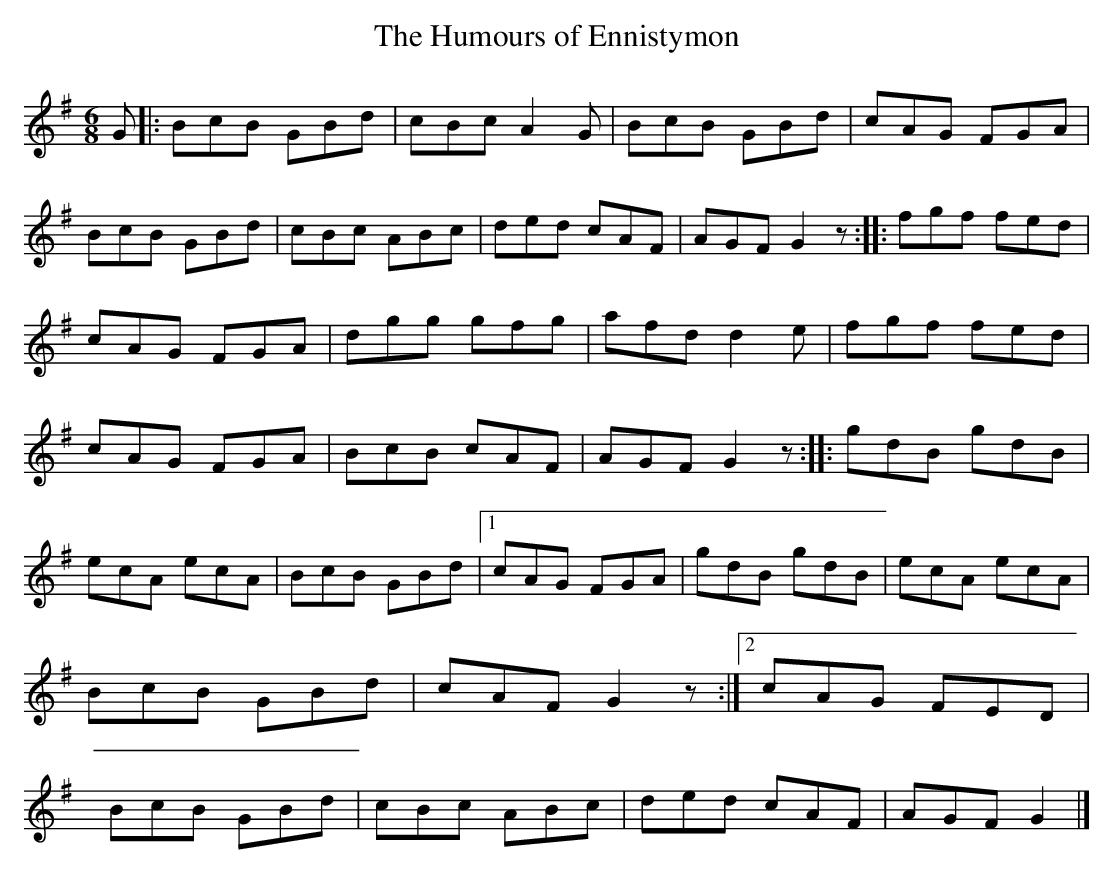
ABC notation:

X:1
T:Humours of Ennistymon, The
M:6/8
K:GMaj
E:10
G|:BcB GBd|cBc A2G|BcB GBd|cAG FGA|BcB GBd|cBc ABc|ded cAF|\
AGF G2z::fgf fed|cAG FGA|dgg gfg|afd d2e|fgf fed|cAG FGA|BcB cAF|\
AGF G2z::gdB gdB|ecA ecA|BcB GBd|1 cAG FGA| gdB gdB|ecA ecA|\BcB GBd|cAF G2z:|2 cAG FED|BcB GBd|cBc ABc|ded cAF|AGF G2|]**
